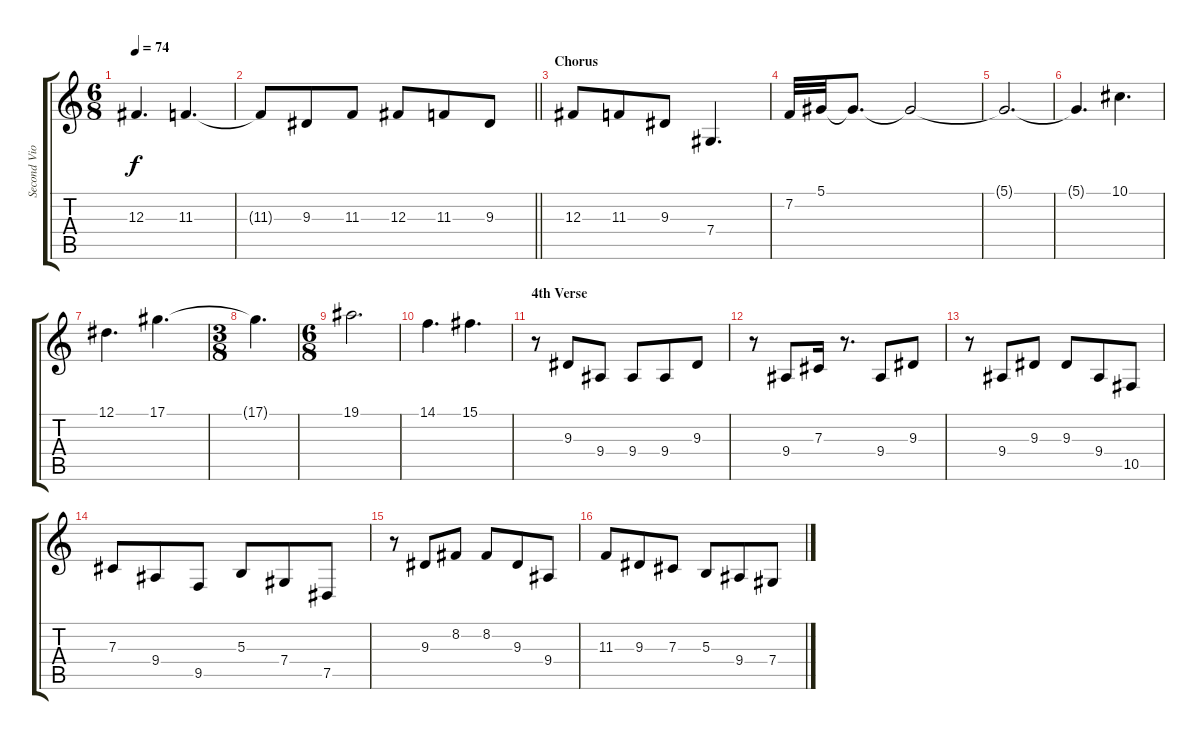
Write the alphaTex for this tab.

\track ("Second Violins (SF Symphony)" "Second Vio") {instrument stringensemble1}
\staff {score tabs}
\tuning (Eb4 Bb3 Gb3 Db3 Ab2 Eb2) {hide}
\ts (6 8)
\tempo 74
\clef g2
\ks c
12.3.4{d dy f} 11.3.4{d} |
\barLineRight lightlight
11.3{t}.8 9.3.8 11.3.8 12.3.8 11.3.8 9.3.8 |
\section ("" "Chorus")
12.3.8 11.3.8 9.3.8 7.4.4{d} |
7.2.32 5.1.32 5.1{t}.8{d} 5.1{t}.2 |
5.1{t}.2{d} |
5.1{t}.4{d} 10.1.4{d} |
12.1.4{d} 17.1.4{d} |
\ts (3 8)
17.1{t}.4{d} |
\ts (6 8)
19.1.2{d} |
14.1.4{d} 15.1.4{d} |
\section ("" "4th Verse")
r.8 9.3.8 9.4.8 9.4.8 9.4.8 9.3.8 |
r.8 9.4.8 7.3.16 r.8{d} 9.4.8 9.3.8 |
r.8 9.4.8 9.3.8 9.3.8 9.4.8 10.5.8 |
7.3.8 9.4.8 9.5.8 5.3.8 7.4.8 7.5.8 |
r.8 9.3.8 8.2.8 8.2.8 9.3.8 9.4.8 |
11.3.8 9.3.8 7.3.8 5.3.8 9.4.8 7.4.8
